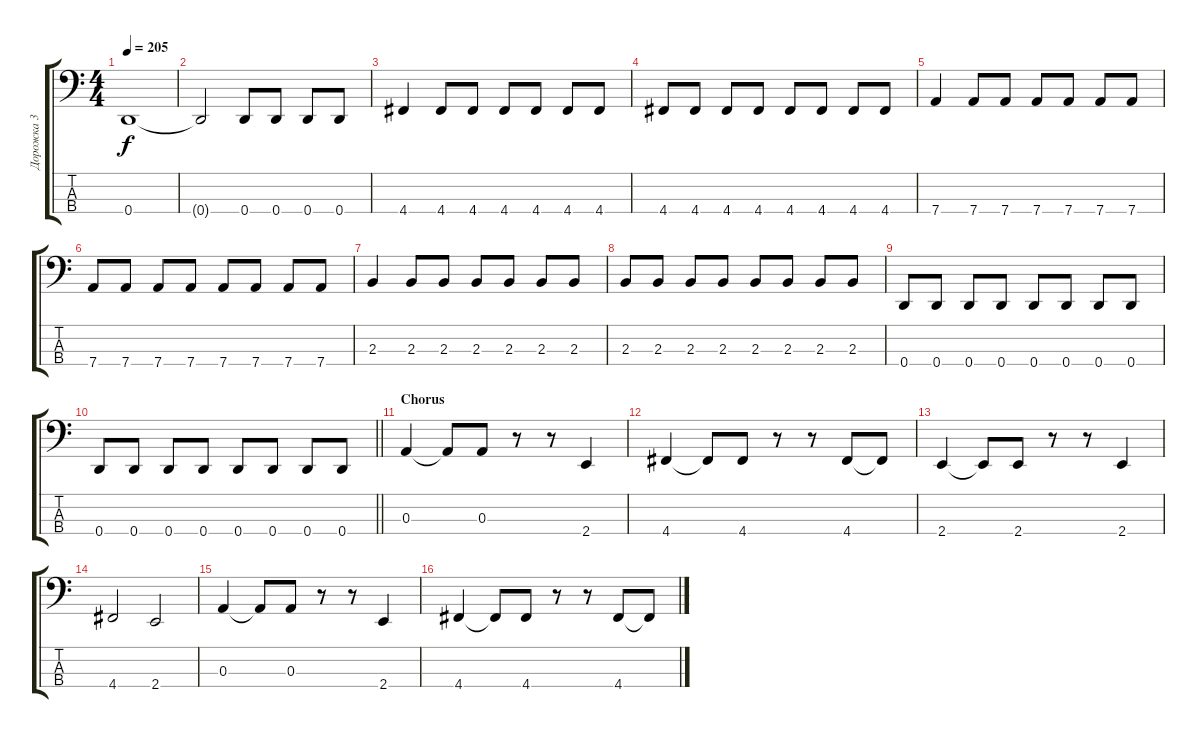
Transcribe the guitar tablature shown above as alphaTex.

\track ("Дорожка 3" "Дорожка 3") {instrument electricbassfinger}
\staff {score tabs}
\tuning (G2 D2 A1 D1) {hide}
\ts (4 4)
\tempo 205
\clef f4
\ks c
0.4.1{dy f} |
0.4{t}.2 0.4.8 0.4.8 0.4.8 0.4.8 |
4.4.4 4.4.8 4.4.8 4.4.8 4.4.8 4.4.8 4.4.8 |
4.4.8 4.4.8 4.4.8 4.4.8 4.4.8 4.4.8 4.4.8 4.4.8 |
7.4.4 7.4.8 7.4.8 7.4.8 7.4.8 7.4.8 7.4.8 |
7.4.8 7.4.8 7.4.8 7.4.8 7.4.8 7.4.8 7.4.8 7.4.8 |
2.3.4 2.3.8 2.3.8 2.3.8 2.3.8 2.3.8 2.3.8 |
2.3.8 2.3.8 2.3.8 2.3.8 2.3.8 2.3.8 2.3.8 2.3.8 |
0.4.8 0.4.8 0.4.8 0.4.8 0.4.8 0.4.8 0.4.8 0.4.8 |
\barLineRight lightlight
0.4.8 0.4.8 0.4.8 0.4.8 0.4.8 0.4.8 0.4.8 0.4.8 |
\section ("" "Chorus")
0.3.4 0.3{t}.8 0.3.8 r.8 r.8 2.4.4 |
4.4.4 4.4{t}.8 4.4.8 r.8 r.8 4.4.8 4.4{t}.8 |
2.4.4 2.4{t}.8 2.4.8 r.8 r.8 2.4.4 |
4.4.2 2.4.2 |
0.3.4 0.3{t}.8 0.3.8 r.8 r.8 2.4.4 |
4.4.4 4.4{t}.8 4.4.8 r.8 r.8 4.4.8 4.4{t}.8
